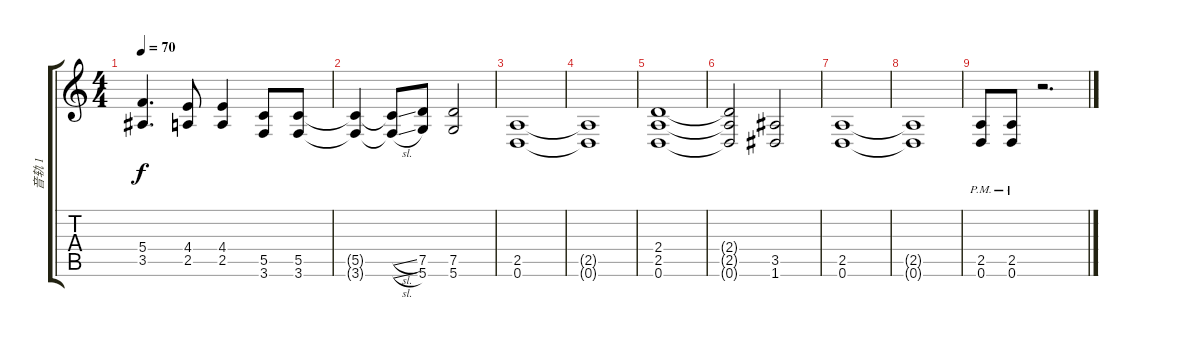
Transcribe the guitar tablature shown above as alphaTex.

\track ("音轨 1" "音轨 1") {instrument distortionguitar}
\staff {score tabs}
\tuning (D4 A3 F3 C3 G2 D2) {hide}
\ts (4 4)
\tempo 70
\clef g2
\ks c
(5.4 3.5).4{d dy f} (4.4 2.5).8 (4.4 2.5).4 (5.5 3.6).8 (5.5 3.6).8 |
(5.5{t} 3.6{t}).4 (5.5{sl t} 3.6{sl t}).8 (7.5 5.6).8 (7.5 5.6).2 |
(2.5 0.6).1 |
(2.5{t} 0.6{t}).1 |
(2.4 2.5 0.6).1 |
(2.4{t} 2.5{t} 0.6{t}).2 (3.5 1.6).2 |
(2.5 0.6).1 |
(2.5{t} 0.6{t}).1 |
(2.5{pm} 0.6{pm}).8 (2.5{pm} 0.6{pm}).8 r.2{d}
